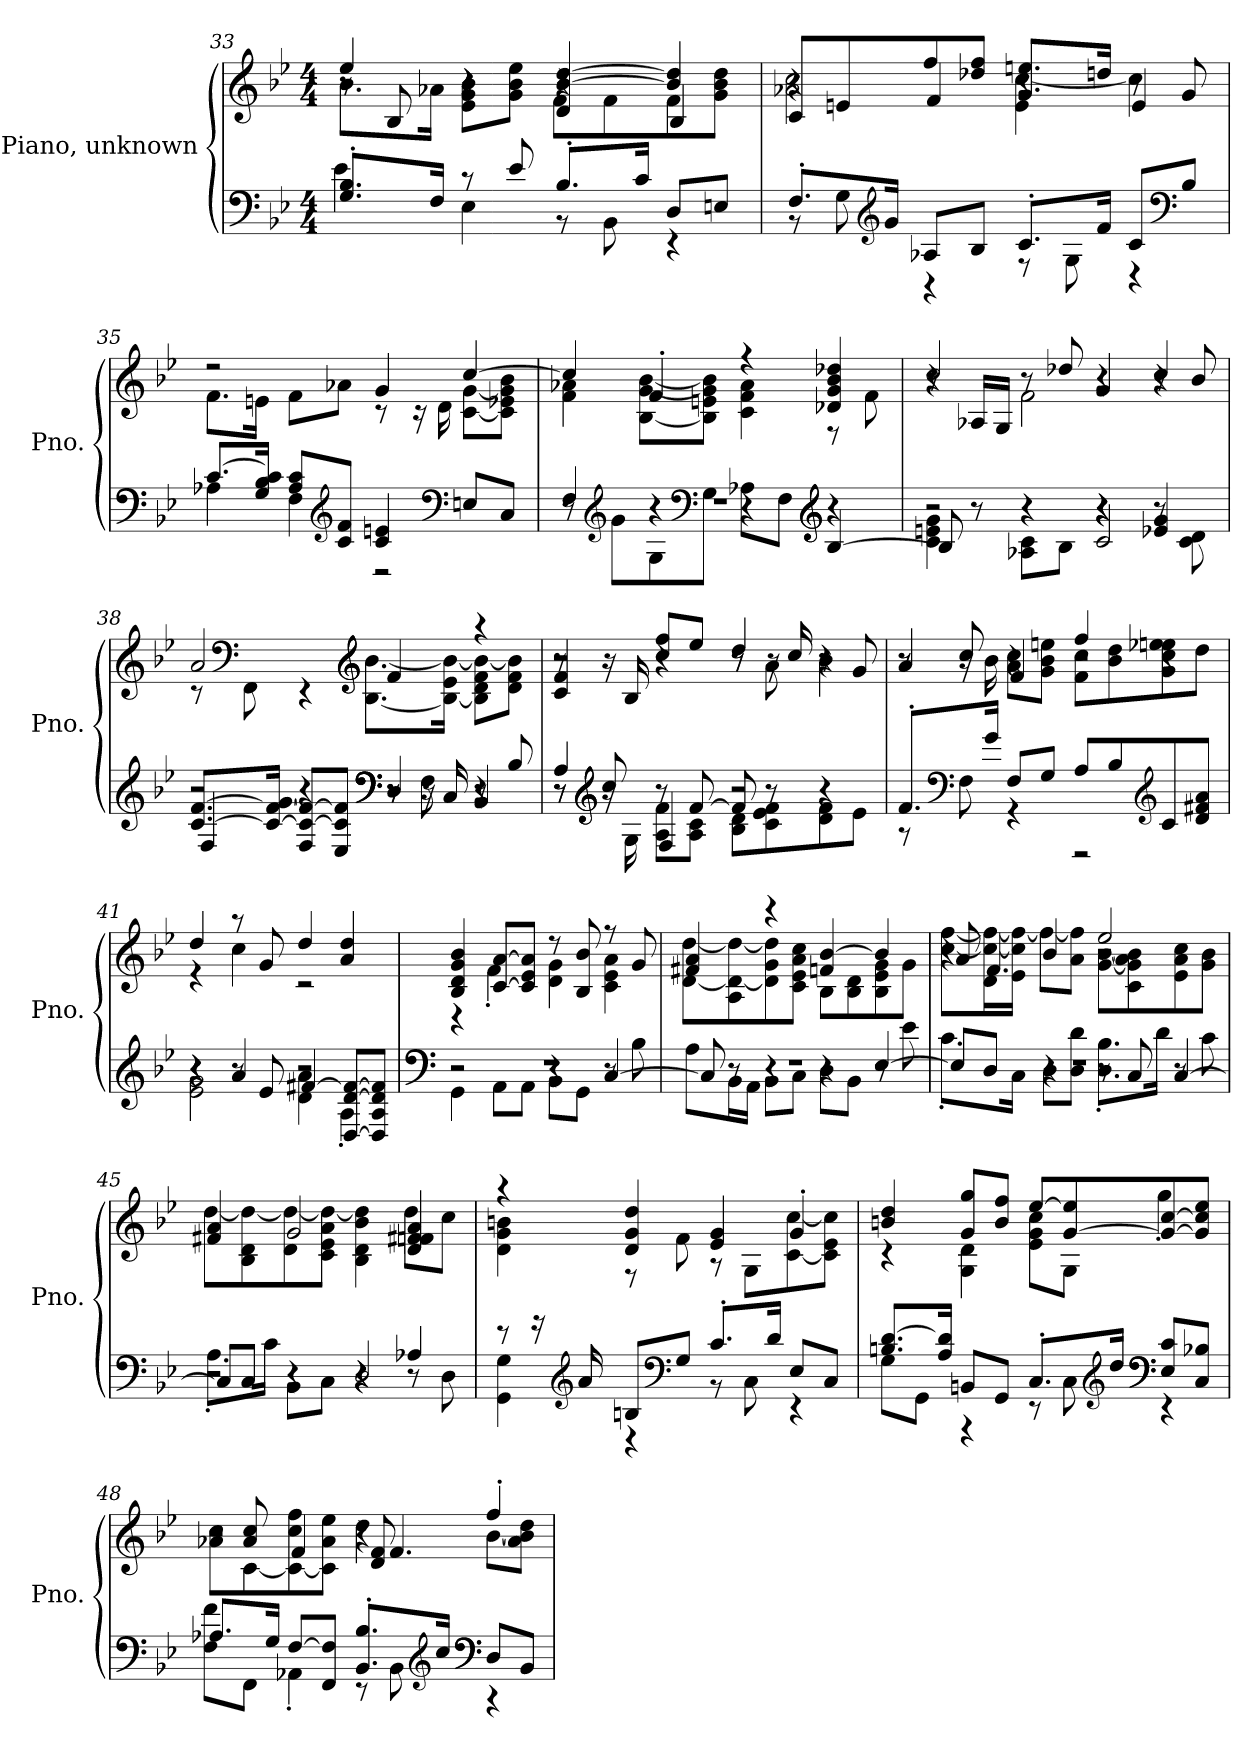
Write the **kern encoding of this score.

**kern	**kern
*part1	*part1
*staff2	*staff1
*I"Piano, unknown	*
*I'Pno.	*
!!LO:LB:g=z
*clefF4	*clefG2
*k[b-e-]	*k[b-e-]
*M4/4	*M4/4
=33	=33
*^	*^
*	*	*	*^
8.G/' 8.B-/'L	4e-\	4ee-/	8.b-\L	8r
.	.	.	.	8B-/
16F/Jk	.	.	16a-X\Jk	.
8r	4E-\	4r	8e-\ 8g\ 8b-\L	4r
8e-/	.	.	8g\ 8b-\ 8ee-\J	.
8.B-'/L	8r	4d/ [4b-/ [4dd/	8f\L	4r
.	8BB-\	.	8f\	.
16c/Jk	.	.	.	.
8D/L	4r	4b-/] 4dd/]	8f\	4B-/
8En/J	.	.	8g\ 8b-\ 8dd\J	.
=34	=34	=34	=34	=34
8.F'/L	8r	8c/L	2a-X\ 2cc\	4r
.	8G\	8en/	.	.
*clefG2	*	*	*	*
16g/Jk	.	.	.	.
8A-X/L	4r	8ff/	.	4f/
8B-/J	.	8dd-X/ 8ff/J	.	.
8.c'/L	8r	8.g/ 8.een/L	4e\ [4cc\	4r
.	8G\	.	.	.
16f/Jk	.	16ddn/Jk	.	.
8c/L	4r	8r	4cc\]	4e/
*clefF4	*	*	*	*
8B-/J	.	8g/	.	.
*	*	*	*v	*v
!!LO:LB:g=z
=35	=35	=35	=35
[8.c/L	4A-X\	2r	8.f\L
16G/ 16B-/ 16c/]Jk	.	.	16en\Jk
8A-/ 8c/L	4F\	.	8f\L
*clefG2	*	*	*
8c/ 8f/J	.	.	8a-X\J
4c/ 4en/	2r	4g/	8r
.	.	.	16r
.	.	.	16d\
*clefF4	*	*	*
8En/L	.	[4cc/	[8c\ [8g\L
8C/J	.	.	8c\] 8e-X\ 8g\] 8b-\J
=36	=36	=36	=36
*	*^	*	*
1r	8r	4F/	4cc/]	4f\ 4a-X\
*clefG2	*	*	*	*
.	8g\L	.	.	.
.	8G\	4r	4f'/	[8B-\ [8g\ [8b-\L
*clefF4	*	*	*	*
.	8G\J	.	.	8B-\] 8en\ 8g\] 8b-\]J
.	8A-X\L	4r	4r	4c\ 4f\ 4a-\
.	8F\J	.	.	.
*clefG2	*	*	*	*
.	4r	[4B-/	4d-X/ 4g/ 4b-/ 4dd-X/	8r
.	.	.	.	8f\
!!LO:PB:g=z
=37	=37	=37	=37	=37
*	*	*	*	*^
2r	4c\ 4en\ 4g\	8B-/]	2cc/	4r	8r
.	.	8r	.	.	16A-X/LL
.	.	.	.	.	16G/JJ
.	8A-X\ 8c\L	4r	.	2f\	8r
.	8B-\J	.	.	.	8dd-X/
4r	4r	2c/	4r	.	4g/
4e-X/ 4g/	8r	.	4cc/	4r	8r
.	8c\ 8d\	.	.	.	8b-/
*	*	*	*	*v	*v
=38	=38	=38	=38	=38
[8.c/ [8.f/L	2r	4F/	2a/	8r
*	*	*	*clefF4	*
.	.	.	.	8FF\
16c/_ 16f/_ 16g/Jk	.	.	.	.
8F/ 8c/_ 8f/_L	.	4r	.	4r
8E-/ 8c/] 8f/]J	.	.	.	.
*clefF4	*	*	*clefG2	*
8r	8r	4D/	4f/	[8.B-\ [8.b-\L
16r	8F\	.	.	.
16C/	.	.	.	16B-\_ 16e-\ 16b-\_Jk
8r	4r	4BB-/	4r	8B-\] 8d\ 8f\ 8b-\_L
8B-/	.	.	.	8d\ 8f\ 8b-\]J
!!LO:LB:g=z
=39	=39	=39	=39	=39
*	*	*	*	*^
8r	8r	4A/	8r	2r	4c/ 4f/
*clefG2	*	*	*	*	*
8cc/	16r	.	16r	.	.
.	16G\	.	16B-/	.	.
8r	8A\ 8f\L	4F/	8cc/ 8ff/L	.	4r
[8f/	8A\ 8c\J	.	8ee-/J	.	.
8f/]	8B-\ 8d\L	2r	8r	8r	4dd/
8r	8c\ 8e-\ 8f\	.	16r	8a\	.
.	.	.	16cc/	.	.
4r	8d\ 8f\	.	8r	4b-\	4r
.	8e-\J	.	8g/	.	.
*	*v	*v	*	*	*
=40	=40	=40	=40	=40
8.f'/L	8r	8r	8r	4a/
*clefF4	*	*	*	*
.	8F\	8cc/	16r	.
16g/Jk	.	.	16b-\	.
8F/L	4r	4r	8a\ 8cc\L	4f/
8G/J	.	.	8g\ 8b-\ 8een\J	.
8A/L	2r	4ff/	8f\ 8cc\L	2r
8B-/	.	.	8b-\ 8dd\	.
*clefG2	*	*	*	*
8c/	.	4r	8g\ 8cc\ 8ee-X\ 8een\	.
8d/ 8f#X/ 8a/J	.	.	8dd\J	.
*	*	*	*v	*v
=41	=41	=41	=41
*	*^	*	*
4r	2e-\ 2g\	4r	4dd/	4r
4a/	.	8r	8r	4cc\
.	.	8e-/	8g/	.
2r	4d\ 4a\	[4f#X/	4dd/	2r
.	4A'\	[8D/ [8d/ 8f#/_L	4a/ 4dd/	.
.	.	8D/] 8A/ 8d/] 8f#/]J	.	.
!!LO:LB:g=z	!!
=42	=42	=42	=42	=42
*clefF4	*	*	*	*
1r	4GG\	2r	4B-/ 4d/ 4g/ 4b-/	4r
.	8AA\L	.	[8c/ [8a/L	4f'\
.	8AA\J	.	8c/] 8e-/ 8a/]J	.
.	8BB-\L	4r	8r	4d\ 4g\
.	8GG\J	.	8B-/ 8b-/	.
.	8r	[4C/	8r	4c\ 4e-\ 4a\
.	8B-\	.	8g/	.
=43	=43	=43	=43	=43
1r	8A\L	8C/]	4f#X/ 4a/	[8d\ [8dd\L
.	16BB-\L	8r	.	8A\ 8d\_ 8dd\_
.	16AA\JJ	.	.	.
.	8BB-\L	4r	4r	8d\] 8g\ 8dd\]
.	8C\J	.	.	8c\ 8e-\ 8a\ 8cc\J
.	8D\L	4r	4fn/ [4b-/	8B-\L
.	8BB-\J	.	.	8B-\ 8d\
.	8r	[4E-/	4b-/]	8B-\ 8e-\ 8g\
.	8e-\	.	.	8g\J
=44	=44	=44	=44	=44
*	*	*	*	*^
1r	8.c'\L	8E-/L]	4r	[8cc\ [8ff\L	8a/
.	.	8D/J	.	16d\ 16cc\_ 16ff\_L	4.f/
.	16C\Jk	.	.	16e-\ 16cc\] 16ff\_JJ	.
.	8D\L	4r	4b-/	8ff\L_	.
.	8D\ 8d\J	.	.	8a\ 8ff\]J	.
.	8.D\' 8.B-\'L	8r	2ee-/	[8g\ [8b-\L	2r
.	.	8C/	.	8c\ 8g\] 8a\ 8b-\]	.
.	16d\Jk	.	.	.	.
.	8r	[4C/	.	8e-\ 8a\ 8cc\	.
.	8c\	.	.	8g\ 8b-\J	.
*	*	*	*	*v	*v
!!LO:LB:g=z
=45	=45	=45	=45	=45
2r	8.A'\L	8C/L]	4f#X/ 4a/	[8dd\L
.	.	8C/J	.	8B-\ 8d\ 8dd\_
.	16c\Jk	.	.	.
.	8BB-\L	4r	2g/	8d\ 8dd\_
.	8C\J	.	.	8c\ 8e-\ 8a\ 8dd\_J
4r	4r	2D/	.	4B-\ 4d\ 4b-\ 4dd\]
4A-X/	8r	.	4d/ 4fn/ 4f#X/ 4a/	8dd\L
.	8D\	.	.	8cc\J
*	*v	*v	*	*
=46	=46	=46	=46
8r	4GG\ 4G\	4r	4d\ 4g\ 4bn\
16r	.	.	.
*clefG2	*	*	*
16a/	.	.	.
8Bn/L	4r	4d/ 4g/ 4dd/	8r
*clefF4	*	*	*
8G/J	.	.	8f\
8.c'/L	8r	4e-/ 4g/	8r
.	8C\	.	8G\L
16d/Jk	.	.	.
8E-/L	4r	4g'/	[8c\ [8cc\
8C/J	.	.	8c\] 8e-\ 8cc\]J
!!LO:LB:g=z	!!
=47	=47	=47	=47
8.Bn/ [8.d/L	8G\L	4bn/ 4dd/	4r
.	8GG\J	.	.
16A/ 16d/]Jk	.	.	.
8BBn/L	4r	8g/ 8gg/L	4G\ 4d\
8GG/J	.	8b/ 8ff/J	.
8.C'/L	8r	[8ee-/L	8e-\ 8g\ 8cc\L
.	8C\	[8g/ 8ee-/]	8G\J
*clefG2	*	*	*
16dd/Jk	.	.	.
*clefF4	*	*	*
8E-/ 8c/L	4r	8g/_ [8cc/	4gg'\
8C/ 8B-X/J	.	8g/] 8cc/] 8ee-/J	.
=48	=48	=48	=48
*	*	*	*^
8.A-X/L	8F\ 8f\L	2r	8a-X\ 8cc\L	8r
.	8FF\J	.	[8c\	8a-/ 8cc/
16G/Jk	.	.	.	.
[8F/L	4AA-X'\	.	8c\_ 8cc\ 8ff\	4f/
8FF/ 8F/]J	.	.	8c\] 8a-\ 8ee-\J	.
8.BB-/' 8.B-/'L	8r	4r	4dd\	8d/ 8f/
.	8BB-\	.	.	4.f/
*clefG2	*	*	*	*
16cc/Jk	.	.	.	.
*clefF4	*	*	*	*
8D/L	4r	4ff'/	[8b-\L	.
8BB-/J	.	.	8a-\ 8b-\] 8dd\J	.
*v	*v	*	*	*
*	*v	*v	*v
=	=
*-	*-
